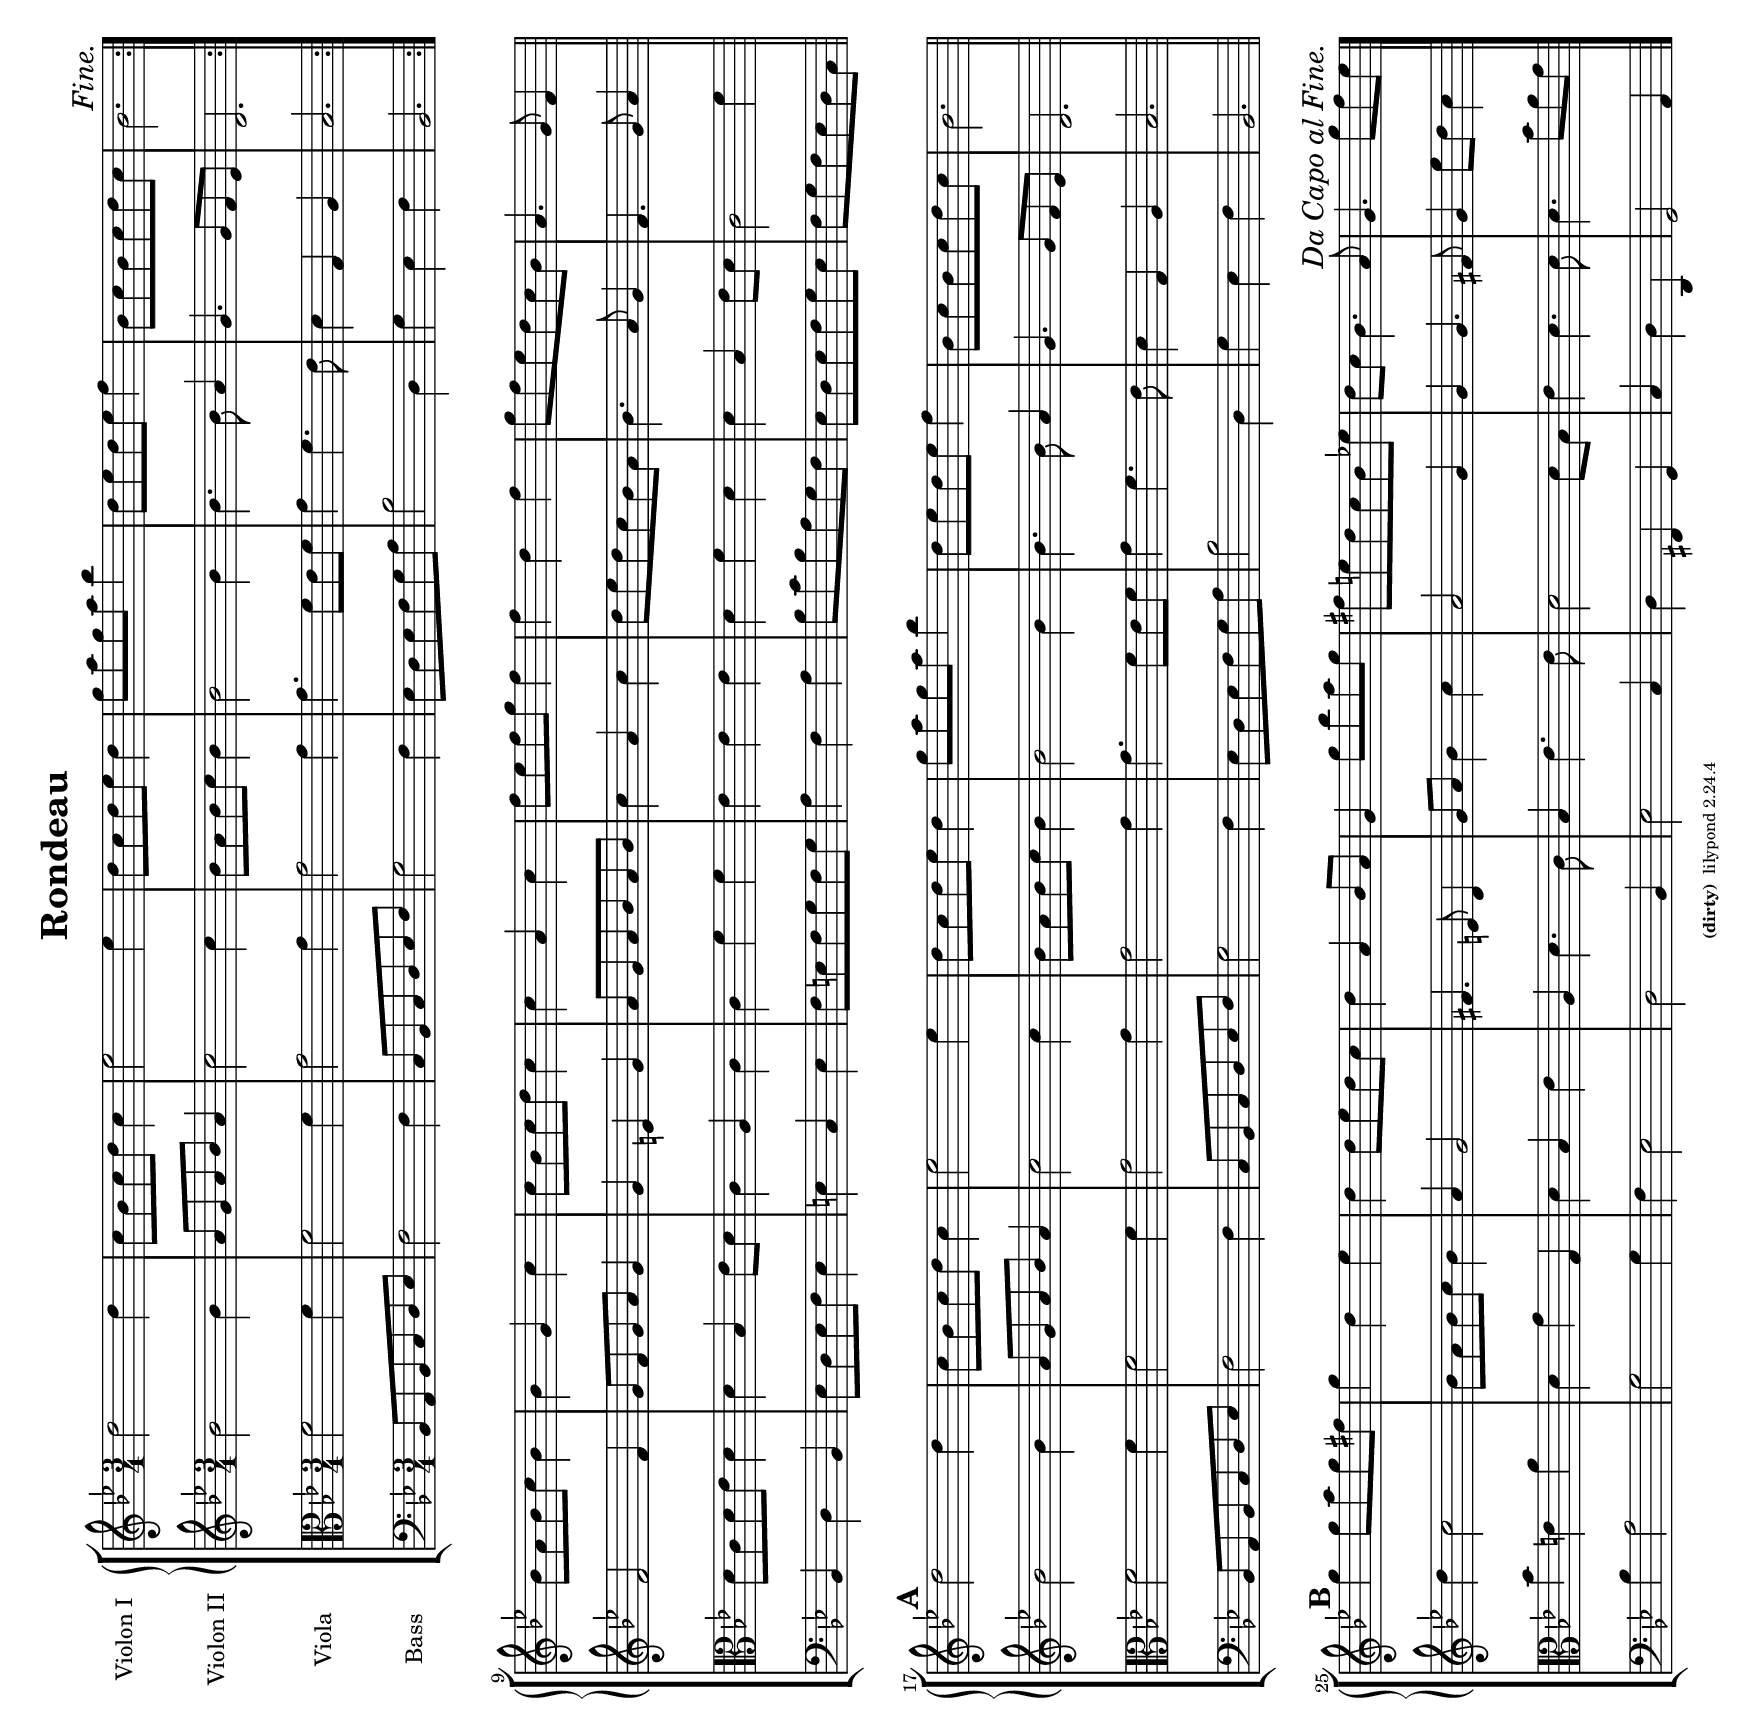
\version "2.18.2"

\include "../../general.ily"

\include "../../a3-297x297.ily"

\paper {
  first-page-number = 1
}


breaks = {
  s2.*8 \break
  s2.*8 \break
  s2.*8 \break
}

#(set-global-staff-size 20)
\version "2.18.2"

\header {
  title = "Rondeau"
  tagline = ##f
}

global = {
  \key bes \major
  \time 3/4
}

violinI = \relative c'' {
  \global
  \repeat volta 2 {
    d2 d4
    c8 bes c d c4
    ees2 ees4
    d8 c d ees d4
    g8 a g a bes4
    
    d,8 ees d ees f4
    bes,8 c bes c d c
    bes2.
    \once \override Score.RehearsalMark #'break-visibility = #begin-of-line-invisible 
    \once \override Score.RehearsalMark #'self-alignment-X = #RIGHT
    \mark \markup {\italic "Fine." } 
  }
  
  bes8 a bes c bes4
  bes g c
  c8 bes c d c4
  
  c a c
  f8 ees f g f4
  f d f
  g8 f ees d c bes
  a4. g8 f4 \bar "||" 
    
  \mark \default 
  d'2 d4
  c8 bes c d c4
  ees2 ees4
  d8 c d ees d4
  g8 a g a bes4
    
  d,8 ees d ees f4
  bes,8 c bes c d c
  bes2. \bar "||" \mark \default
  
  g'4 g8 a g fis
  g4 d ees
  d d8 ees d c
  
  d4 a bes8 a
  g4 g'8 bes a g
  fis e d c bes ees
  d c bes4. a8
  g4. g'8 f ees \bar "|."
  \once \override Score.RehearsalMark #'break-visibility = #begin-of-line-invisible 
  \once \override Score.RehearsalMark #'self-alignment-X = #RIGHT
  \mark \markup {\italic "Da Capo al Fine." } 
}

violinII = \relative c'' {
  \global
  \repeat volta 2 {
    bes2 bes4
    a8 g a bes a4
    c2 c4
    bes8 a bes c bes4
    bes2 bes4
    
    bes4. bes8 a4
    g4. g8 f ees
    d2.
  }
  
  f2 f4
  g8 f g a g4
  g e g
  
  a8 g a bes a bes
  c4 a c
  d8 ees d c bes a
  bes4. a8 g4
  f4. g8 a4 \bar "||"
  
  bes2 bes4
  a8 g a bes a4
  c2 c4
  bes8 a bes c bes4
  bes2 bes4
    
  bes4. bes8 a4
  g4. g8 f ees
  d2. \bar "||"
  
  d'4 c2
  bes8 a bes c bes4
  a g2
  
  fis4. e8 d4
  g8 a bes4 c
  a2 g4
  g g4. fis8
  g4 ees'8 d c4 \bar "|."
}

viola = \relative c' {
  \global
  \repeat volta 2 {
    f2 f4
    f2 f4
    g2 g4
    g2 g4
    g4. f8 ees f
    
    g4 f4. ees8
    d4 g, a
    bes2.
  }
  
  d8 c d ees d4
  d bes ees8 d
  c4 a c
  
  c f f
  ees ees ees 
  d f d
  d bes ees8 d
  c2 f4 \bar "||"
  
  f2 f4
  f2 f4
  g2 g4
  g2 g4
  g4. f8 ees f
    
  g4 f4. ees8
  d4 g, a
  bes2. \bar "||"
  
  bes'4 e, a
  d, g g,
  d' bes ees
  
  a, d4. c8
  bes4 ees4. ees8
  d2 d8 bes
  ees4 d4. d8
  d4. bes'8 a g \bar "|."
}

bass = \relative c {
  \global
  \repeat volta 2 {
    bes8 a bes c d ees
    f2 f4
    c8 bes c d ees f
    g2 f4
    ees8 d ees f g a
    
    bes2 d,4
    g ees f
    bes,2.
  }
  
  bes4 d bes
  ees8 d ees f ees4
  e c e
  
  f8 e f g f g
  a4 f a
  bes8 c bes a g f
  ees d ees f g ees
  f g f ees d c \bar "||"
  
  bes8 a bes c d ees
  f2 f4
  c8 bes c d ees f
  g2 f4
  ees8 d ees f g a
    
  bes2 d,4
  g ees f
  bes,2. \bar "||"
  bes'4 a2
  g g4
  f ees2
  
  d bes4 
  ees2 c4
  d fis, g
  c d d,
  g2 a4 \bar "|."
}

violinIPart = \new Staff \with {
  instrumentName = "Violon I"
} \violinI

violinIIPart = \new Staff \with {
  instrumentName = "Violon II"
} \violinII

violaPart = \new Staff \with {
  instrumentName = "Viola"
} { \clef alto \viola }

bassPart = \new Staff \with {
  instrumentName = "Bass"
} << { \clef "bass" \bass } \breaks >>

\score {
  \new StaffGroup  
  <<
    \new GrandStaff <<
      \violinIPart
      \violinIIPart
    >>
    \violaPart
    \bassPart
  >>
  \layout { }
}

